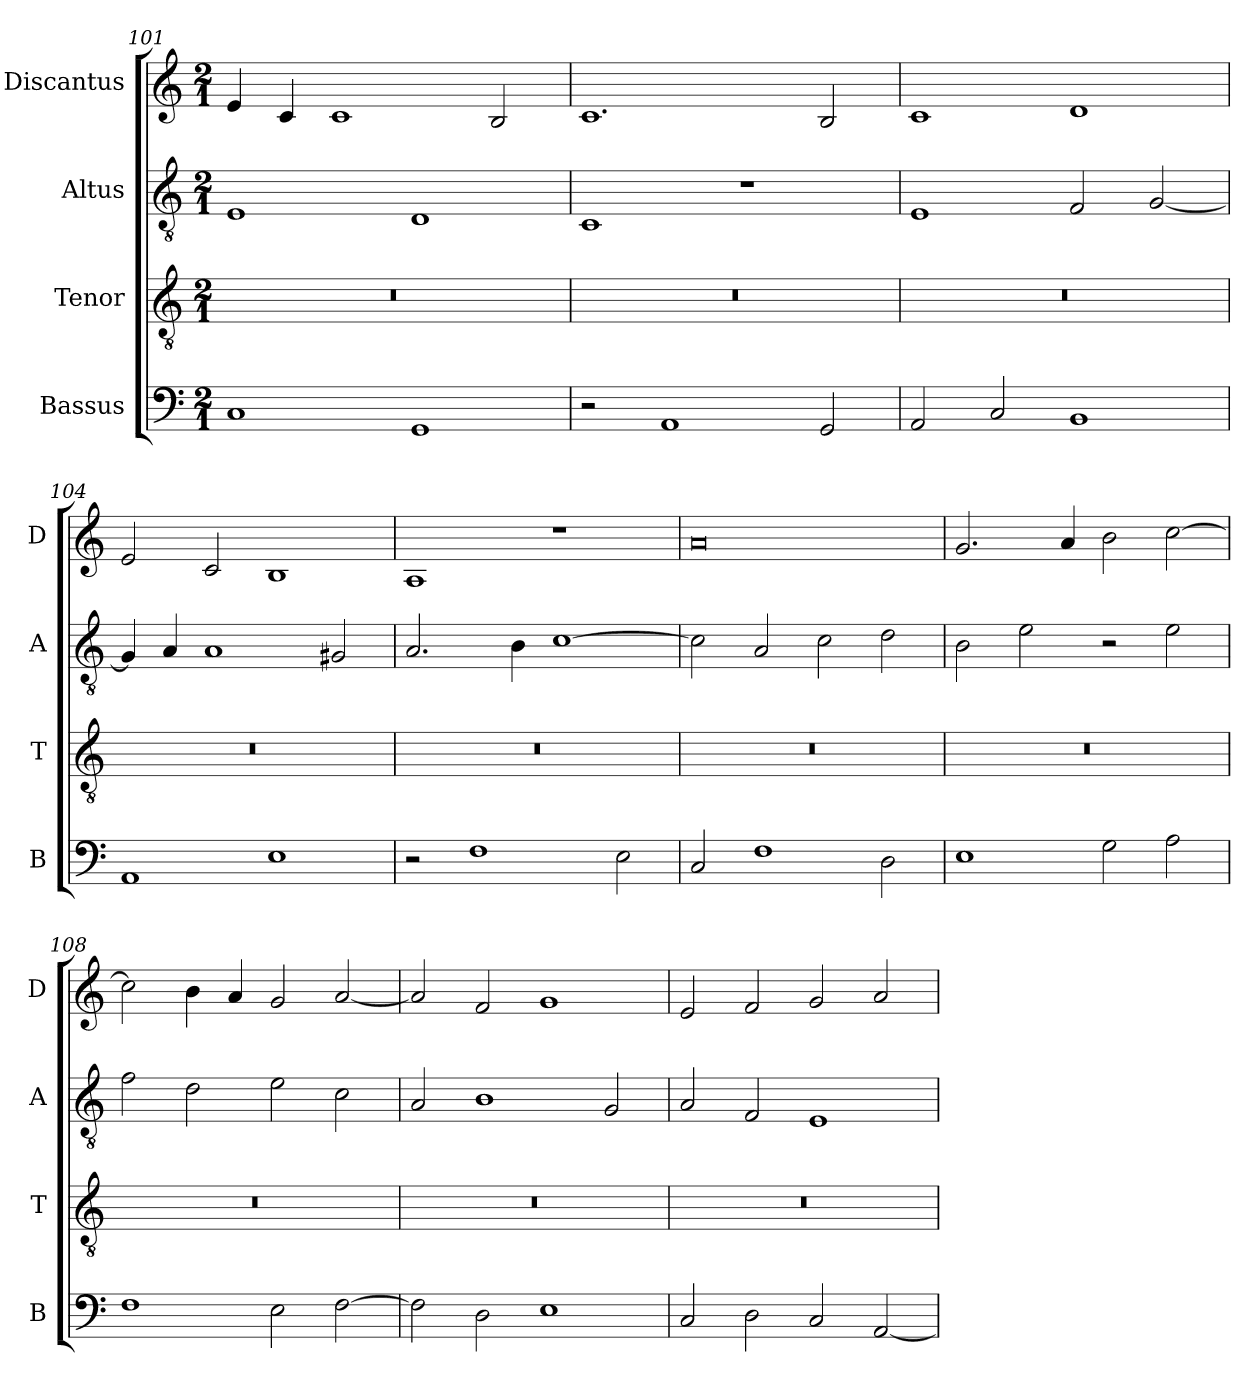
**kern	**kern	**kern	**kern
*part4	*part3	*part2	*part1
*staff4	*staff3	*staff2	*staff1
*I"Bassus	*I"Tenor	*I"Altus	*I"Discantus
*I'B	*I'T	*I'A	*I'D
*clefF4	*clefGv2	*clefGv2	*clefG2
*k[]	*k[]	*k[]	*k[]
*M2/1	*M2/1	*M2/1	*M2/1
=101	=101	=101	=101
1C	0r	1E	4e/
.	.	.	4c/
.	.	.	1c
1GG	.	1D	.
.	.	.	2B/
=102	=102	=102	=102
2r	0r	1C	1.c
1AA	.	.	.
.	.	1r	.
2GG/	.	.	2B/
=103	=103	=103	=103
2AA/	0r	1E	1c
2C/	.	.	.
1BB	.	2F/	1d
.	.	[2G/	.
=104	=104	=104	=104
1AA	0r	4G/]	2e/
.	.	4A/	.
.	.	1A	2c/
1E	.	.	1B
.	.	2G#X/	.
=105	=105	=105	=105
2r	0r	2.A/	1A
1F	.	.	.
.	.	4B\	.
.	.	[1c	1r
2E\	.	.	.
=106	=106	=106	=106
2C/	0r	2c\]	0a
1F	.	2A/	.
.	.	2c\	.
2D\	.	2d\	.
=107	=107	=107	=107
1E	0r	2B\	2.g/
.	.	2e\	.
.	.	.	4a/
2G\	.	2r	2b\
2A\	.	2e\	[2cc\
=108	=108	=108	=108
1F	0r	2f\	2cc\]
.	.	2d\	4b\
.	.	.	4a/
2E\	.	2e\	2g/
[2F\	.	2c\	[2a/
=109	=109	=109	=109
2F\]	0r	2A/	2a/]
2D\	.	1B	2f/
1E	.	.	1g
.	.	2G/	.
=110	=110	=110	=110
2C/	0r	2A/	2e/
2D\	.	2F/	2f/
2C/	.	1E	2g/
[2AA/	.	.	2a/
=	=	=	=
*-	*-	*-	*-
